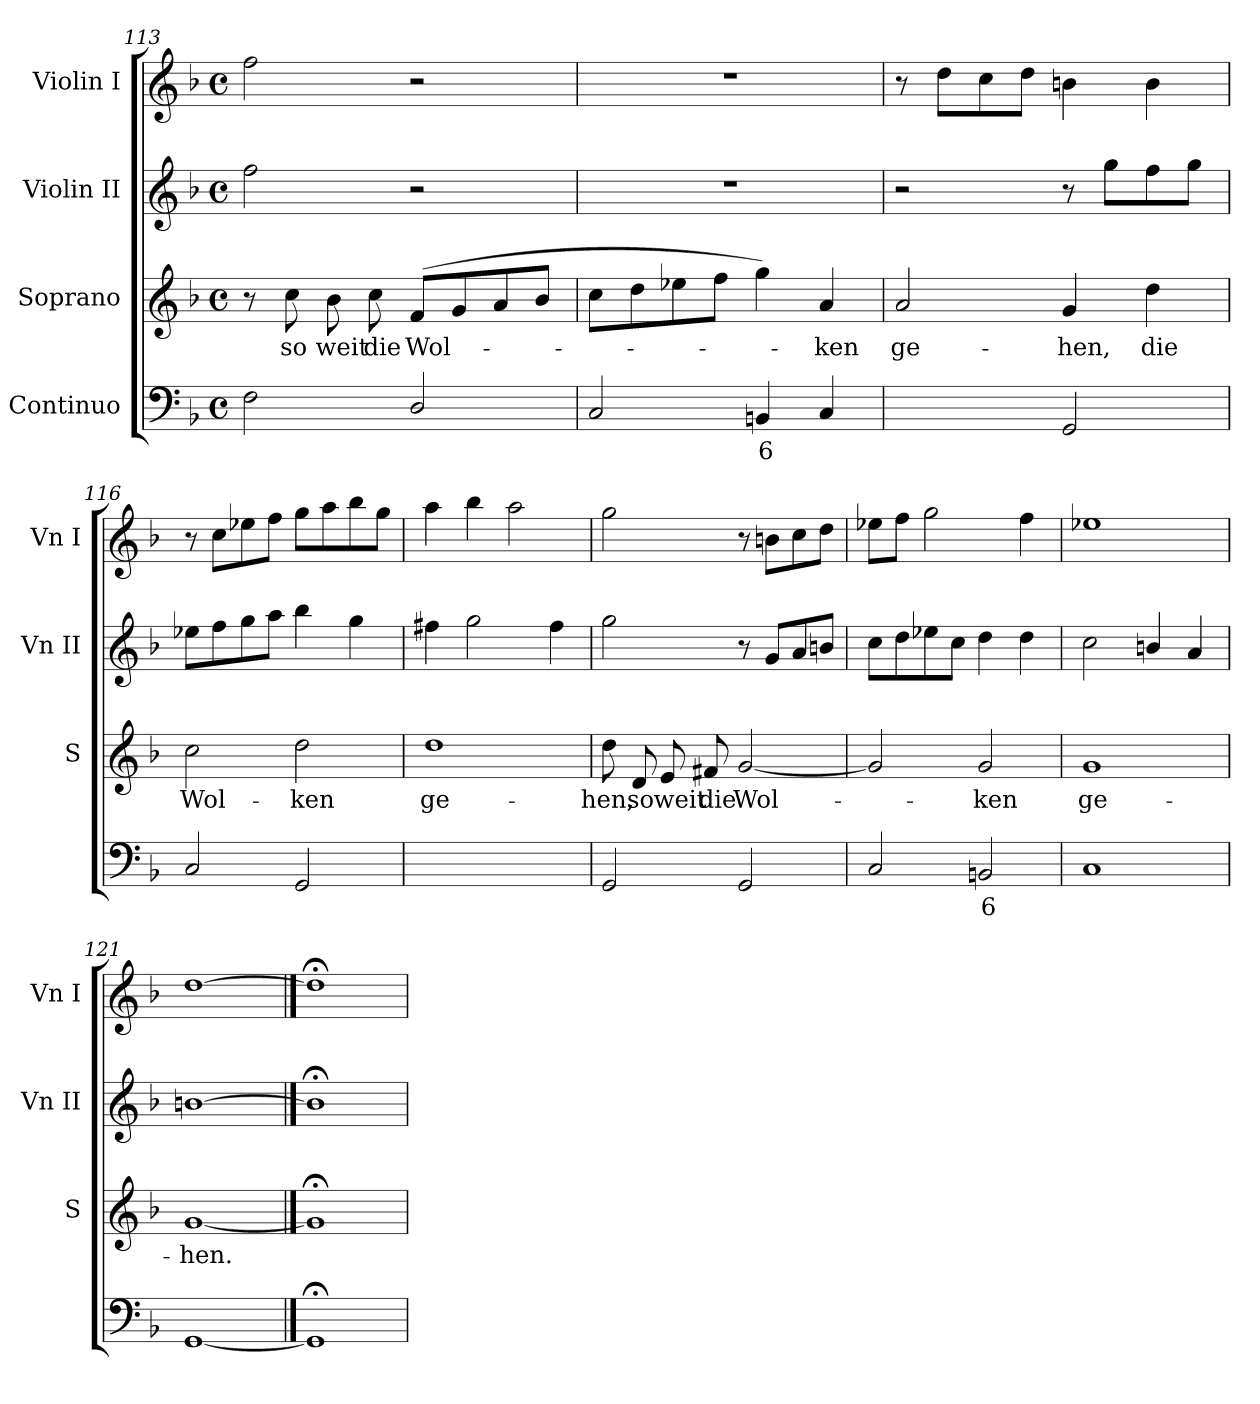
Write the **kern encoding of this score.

**kern	**text	**kern	**text	**kern	**kern
*part4	*part4	*part3	*part3	*part2	*part1
*staff4	*staff4	*staff3	*staff3	*staff2	*staff1
*I"Continuo	*	*I"Soprano	*	*I"Violin II	*I"Violin I
*	*	*I'S	*	*I'Vn II	*I'Vn I
*clefF4	*	*clefG2	*	*clefG2	*clefG2
*k[b-]	*	*k[b-]	*	*k[b-]	*k[b-]
*F:	*	*F:	*	*F:	*F:
*M4/4	*	*M4/4	*	*M4/4	*M4/4
*met(c)	*	*met(c)	*	*met(c)	*met(c)
=113	=113	=113	=113	=113	=113
2F	.	8r	.	2ff	2ff
!	!	!	!LO:LY:b	!	!
.	.	8cc	so	.	.
!	!	!	!LO:LY:b	!	!
.	.	8b-	weit	.	.
!	!	!	!LO:LY:b	!	!
.	.	8cc	die	.	.
!	!	!	!LO:LY:b	!	!
2D/	.	(>8fL	Wol-	2r	2r
.	.	8g	.	.	.
.	.	8a	.	.	.
.	.	8b-J	.	.	.
=114	=114	=114	=114	=114	=114
2C	.	8ccL	.	1r	1r
.	.	8dd	.	.	.
.	.	8ee-X	.	.	.
.	.	8ffJ	.	.	.
!	!LO:LY:b	!	!	!	!
4BBn	6	4gg)	.	.	.
!	!	!	!LO:LY:b	!	!
4C	.	4a	ken	.	.
=115	=115	=115	=115	=115	=115
!	!LO:LY:b	!	!LO:LY:b	!	!
[4Dyy	4	2a	ge-	2r	8r
.	.	.	.	.	8ddL
4Dyy]	.	.	.	.	8cc
.	.	.	.	.	8ddJ
!	!	!	!LO:LY:b	!	!
2GG	.	4g	-hen,	8r	4bn
.	.	.	.	8ggL	.
!	!	!	!LO:LY:b	!	!
.	.	4dd	die	8ff	4b
.	.	.	.	8ggJ	.
!!LO:LB:g=z
=116	=116	=116	=116	=116	=116
!	!	!	!LO:LY:b	!	!
2C	.	2cc	Wol-	8ee-XL	8r
.	.	.	.	8ff	8ccL
.	.	.	.	8gg	8ee-X
.	.	.	.	8aaJ	8ffJ
!	!	!	!LO:LY:b	!	!
2GG	.	2dd	-ken	4bb-	8ggL
.	.	.	.	.	8aa
.	.	.	.	4gg	8bb-
.	.	.	.	.	8ggJ
=117	=117	=117	=117	=117	=117
!	!LO:LY:b	!	!LO:LY:b	!	!
[2Dyy	4	1dd	ge-	4ff#X	4aa
.	.	.	.	2gg	4bb-
2Dyy]	.	.	.	.	2aa
.	.	.	.	4ff#	.
=118	=118	=118	=118	=118	=118
!	!	!	!LO:LY:b	!	!
2GG	.	8dd	-hen,	2gg	2gg
!	!	!	!LO:LY:b	!	!
.	.	8d	so	.	.
!	!	!	!LO:LY:b	!	!
.	.	8e	weit	.	.
!	!	!	!LO:LY:b	!	!
.	.	8f#X	die	.	.
!	!	!	!LO:LY:b	!	!
2GG	.	[2g	Wol-	8r	8r
.	.	.	.	8gL	8bnL
.	.	.	.	8a	8cc
.	.	.	.	8bnJ	8ddJ
=119	=119	=119	=119	=119	=119
2C	.	2g]	.	8ccL	8ee-XL
.	.	.	.	8dd	8ffJ
.	.	.	.	8ee-X	2gg
.	.	.	.	8ccJ	.
!	!LO:LY:b	!	!LO:LY:b	!	!
2BBn	6	2g	ken	4dd	.
.	.	.	.	4dd	4ff
=120	=120	=120	=120	=120	=120
!	!	!	!LO:LY:b	!	!
1C	.	1g	ge-	2cc	1ee-X
.	.	.	.	4bn/	.
.	.	.	.	4a	.
=121	=121	=121	=121	=121	=121
!	!	!	!LO:LY:b	!	!
[1GG	.	[1g	-hen.	[1bn	[1dd
==122	==122	==122	==122	==122	==122
1GG;<]	.	1g;<]	.	1b;<]	1dd;<]
=	=	=	=	=	=
*-	*-	*-	*-	*-	*-
